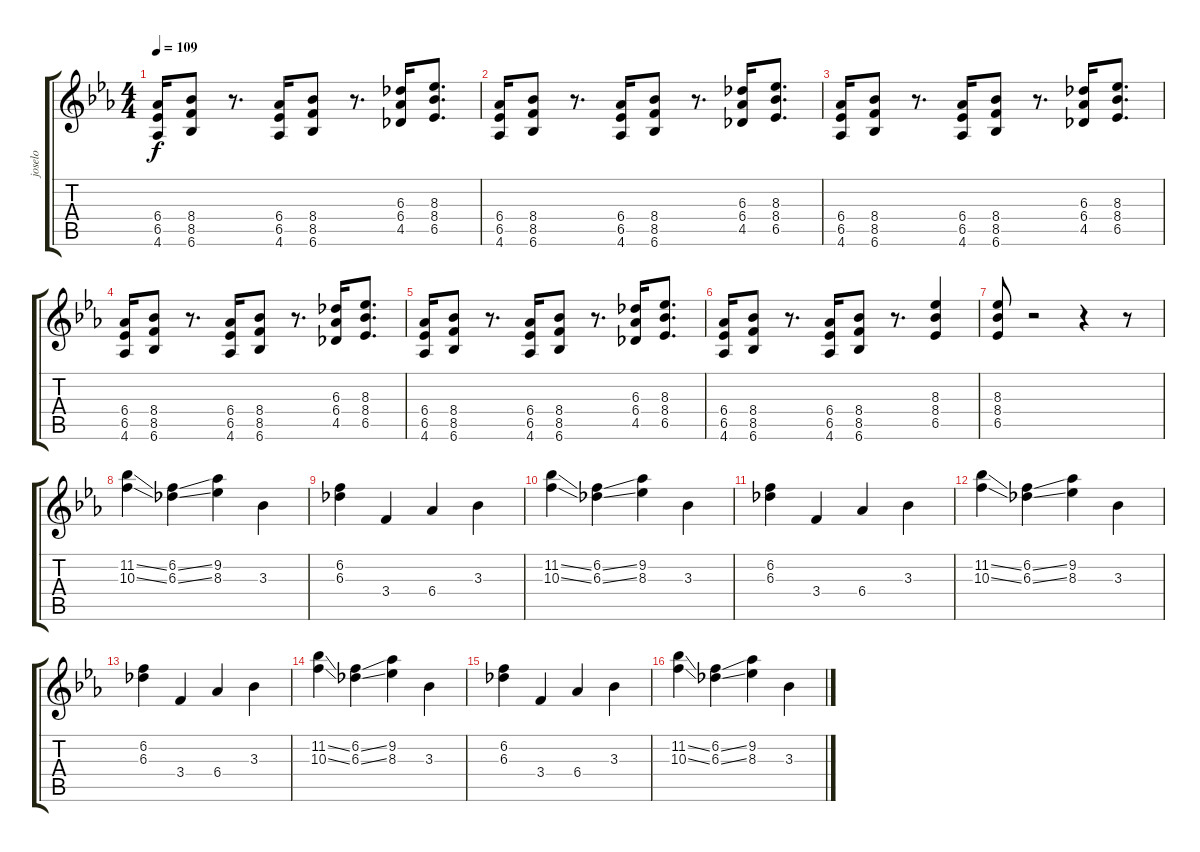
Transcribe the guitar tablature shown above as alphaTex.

\track ("joselo" "joselo") {instrument acousticguitarsteel}
\staff {score tabs}
\tuning (E4 B3 G3 D3 A2 E2) {hide}
\ts (4 4)
\tempo 109
\clef g2
\ks eb
(6.4 6.5 4.6).16{dy f} (8.4 8.5 6.6).8 r.8{d} (6.4 6.5 4.6).16 (8.4 8.5 6.6).8 r.8{d} (6.3 6.4 4.5).16 (8.3 8.4 6.5).8{d} |
(6.4 6.5 4.6).16 (8.4 8.5 6.6).8 r.8{d} (6.4 6.5 4.6).16 (8.4 8.5 6.6).8 r.8{d} (6.3 6.4 4.5).16 (8.3 8.4 6.5).8{d} |
(6.4 6.5 4.6).16{instrument distortionguitar} (8.4 8.5 6.6).8 r.8{d} (6.4 6.5 4.6).16 (8.4 8.5 6.6).8 r.8{d} (6.3 6.4 4.5).16 (8.3 8.4 6.5).8{d} |
(6.4 6.5 4.6).16 (8.4 8.5 6.6).8 r.8{d} (6.4 6.5 4.6).16 (8.4 8.5 6.6).8 r.8{d} (6.3 6.4 4.5).16 (8.3 8.4 6.5).8{d} |
(6.4 6.5 4.6).16 (8.4 8.5 6.6).8 r.8{d} (6.4 6.5 4.6).16 (8.4 8.5 6.6).8 r.8{d} (6.3 6.4 4.5).16 (8.3 8.4 6.5).8{d} |
(6.4 6.5 4.6).16 (8.4 8.5 6.6).8 r.8{d} (6.4 6.5 4.6).16 (8.4 8.5 6.6).8 r.8{d} (8.3 8.4 6.5).4 |
(8.3 8.4 6.5).8{instrument distortionguitar} r.2 r.4 r.8 |
(11.2{ss} 10.3{ss}).4 (6.2{ss} 6.3{ss}).4 (9.2 8.3).4 3.3.4 |
(6.2 6.3).4 3.4.4 6.4.4 3.3.4 |
(11.2{ss} 10.3{ss}).4 (6.2{ss} 6.3{ss}).4 (9.2 8.3).4 3.3.4 |
(6.2 6.3).4 3.4.4 6.4.4 3.3.4 |
(11.2{ss} 10.3{ss}).4 (6.2{ss} 6.3{ss}).4 (9.2 8.3).4 3.3.4 |
(6.2 6.3).4 3.4.4 6.4.4 3.3.4 |
(11.2{ss} 10.3{ss}).4 (6.2{ss} 6.3{ss}).4 (9.2 8.3).4 3.3.4 |
(6.2 6.3).4 3.4.4 6.4.4 3.3.4 |
(11.2{ss} 10.3{ss}).4 (6.2{ss} 6.3{ss}).4 (9.2 8.3).4 3.3.4
